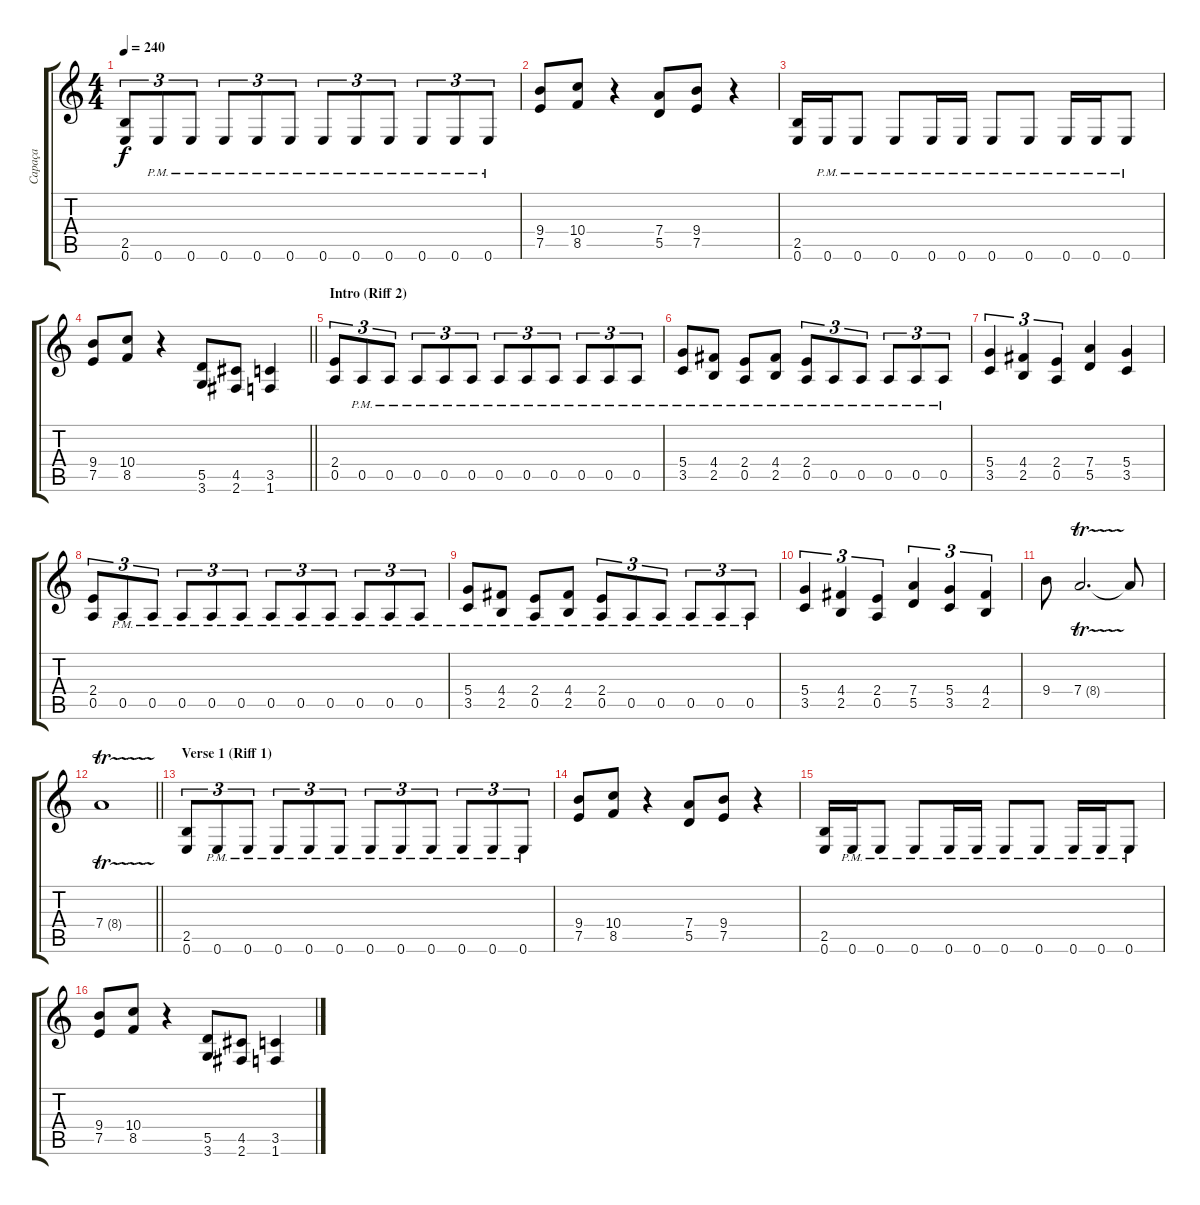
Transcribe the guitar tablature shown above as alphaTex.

\track ("Capaça" "Capaça") {instrument distortionguitar}
\staff {score tabs}
\tuning (E4 B3 G3 D3 A2 E2) {hide}
\ts (4 4)
\tempo 240
\clef g2
\ks c
(2.5 0.6).8{tu (3 2) dy f} 0.6{pm}.8{tu (3 2)} 0.6{pm}.8{tu (3 2)} 0.6{pm}.8{tu (3 2)} 0.6{pm}.8{tu (3 2)} 0.6{pm}.8{tu (3 2)} 0.6{pm}.8{tu (3 2)} 0.6{pm}.8{tu (3 2)} 0.6{pm}.8{tu (3 2)} 0.6{pm}.8{tu (3 2)} 0.6{pm}.8{tu (3 2)} 0.6{pm}.8{tu (3 2)} |
(9.4 7.5).8 (10.4 8.5).8 r.4 (7.4 5.5).8 (9.4 7.5).8 r.4 |
(2.5 0.6).16 0.6{pm}.16 0.6{pm}.8 0.6{pm}.8 0.6{pm}.16 0.6{pm}.16 0.6{pm}.8 0.6{pm}.8 0.6{pm}.16 0.6{pm}.16 0.6{pm}.8 |
\barLineRight lightlight
(9.4 7.5).8 (10.4 8.5).8 r.4 (5.5 3.6).8 (4.5 2.6).8 (3.5 1.6).4 |
\section ("" "Intro (Riff 2)")
(2.4 0.5).8{tu (3 2)} 0.5{pm}.8{tu (3 2)} 0.5{pm}.8{tu (3 2)} 0.5{pm}.8{tu (3 2)} 0.5{pm}.8{tu (3 2)} 0.5{pm}.8{tu (3 2)} 0.5{pm}.8{tu (3 2)} 0.5{pm}.8{tu (3 2)} 0.5{pm}.8{tu (3 2)} 0.5{pm}.8{tu (3 2)} 0.5{pm}.8{tu (3 2)} 0.5{pm}.8{tu (3 2)} |
(5.4{pm} 3.5{pm}).8 (4.4{pm} 2.5{pm}).8 (2.4{pm} 0.5{pm}).8 (4.4{pm} 2.5{pm}).8 (2.4{pm} 0.5{pm}).8{tu (3 2)} 0.5{pm}.8{tu (3 2)} 0.5{pm}.8{tu (3 2)} 0.5{pm}.8{tu (3 2)} 0.5{pm}.8{tu (3 2)} 0.5{pm}.8{tu (3 2)} |
(5.4 3.5).4{tu (3 2)} (4.4 2.5).4{tu (3 2)} (2.4 0.5).4{tu (3 2)} (7.4 5.5).4 (5.4 3.5).4 |
(2.4 0.5).8{tu (3 2)} 0.5{pm}.8{tu (3 2)} 0.5{pm}.8{tu (3 2)} 0.5{pm}.8{tu (3 2)} 0.5{pm}.8{tu (3 2)} 0.5{pm}.8{tu (3 2)} 0.5{pm}.8{tu (3 2)} 0.5{pm}.8{tu (3 2)} 0.5{pm}.8{tu (3 2)} 0.5{pm}.8{tu (3 2)} 0.5{pm}.8{tu (3 2)} 0.5{pm}.8{tu (3 2)} |
(5.4{pm} 3.5{pm}).8 (4.4{pm} 2.5{pm}).8 (2.4{pm} 0.5{pm}).8 (4.4{pm} 2.5{pm}).8 (2.4{pm} 0.5{pm}).8{tu (3 2)} 0.5{pm}.8{tu (3 2)} 0.5{pm}.8{tu (3 2)} 0.5{pm}.8{tu (3 2)} 0.5{pm}.8{tu (3 2)} 0.5{pm}.8{tu (3 2)} |
(5.4 3.5).4{tu (3 2)} (4.4 2.5).4{tu (3 2)} (2.4 0.5).4{tu (3 2)} (7.4 5.5).4{tu (3 2)} (5.4 3.5).4{tu (3 2)} (4.4 2.5).4{tu (3 2)} |
9.4.8 7.4{tr (8 16)}.2{d} 7.4{t}.8 |
\barLineRight lightlight
7.4{tr (8 32)}.1 |
\section ("" "Verse 1 (Riff 1)")
(2.5 0.6).8{tu (3 2)} 0.6{pm}.8{tu (3 2)} 0.6{pm}.8{tu (3 2)} 0.6{pm}.8{tu (3 2)} 0.6{pm}.8{tu (3 2)} 0.6{pm}.8{tu (3 2)} 0.6{pm}.8{tu (3 2)} 0.6{pm}.8{tu (3 2)} 0.6{pm}.8{tu (3 2)} 0.6{pm}.8{tu (3 2)} 0.6{pm}.8{tu (3 2)} 0.6{pm}.8{tu (3 2)} |
(9.4 7.5).8 (10.4 8.5).8 r.4 (7.4 5.5).8 (9.4 7.5).8 r.4 |
(2.5 0.6).16 0.6{pm}.16 0.6{pm}.8 0.6{pm}.8 0.6{pm}.16 0.6{pm}.16 0.6{pm}.8 0.6{pm}.8 0.6{pm}.16 0.6{pm}.16 0.6{pm}.8 |
(9.4 7.5).8 (10.4 8.5).8 r.4 (5.5 3.6).8 (4.5 2.6).8 (3.5 1.6).4
